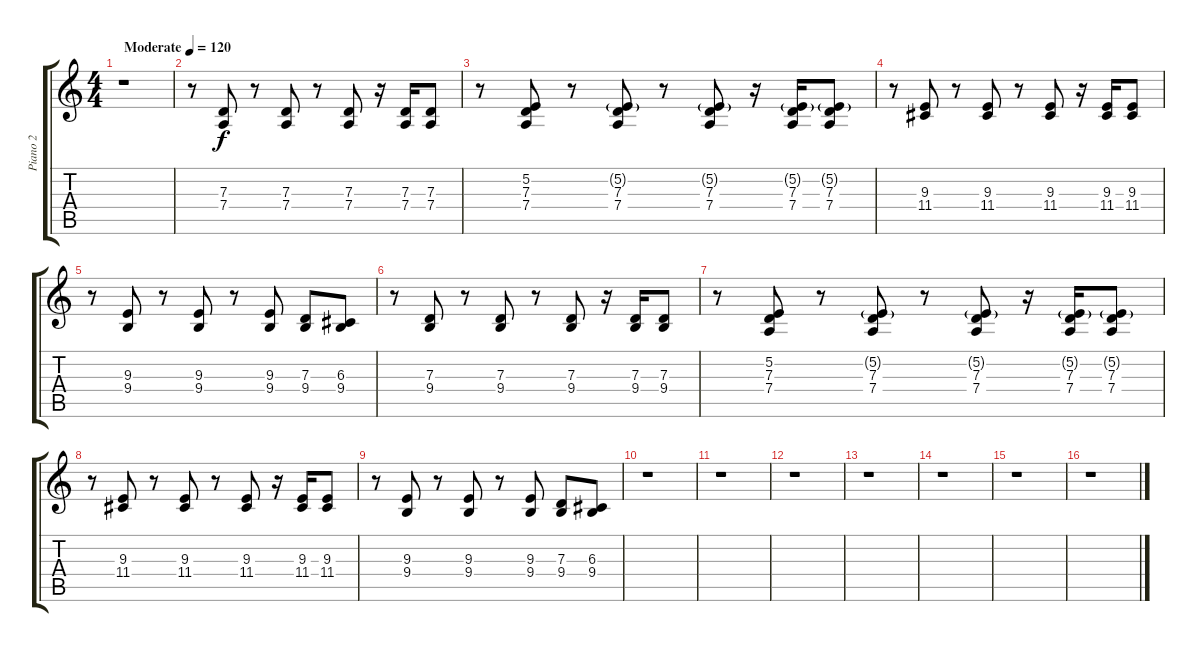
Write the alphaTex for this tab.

\track ("Piano 2" "Piano 2") {instrument electricpiano2}
\staff {score tabs}
\tuning (E4 B3 G3 D3 A2 E2) {hide}
\ts (4 4)
\tempo (120 "Moderate")
\clef g2
\ks c
r.1{dy f instrument electricpiano2} |
r.8 (7.3 7.4).8 r.8 (7.3 7.4).8 r.8 (7.3 7.4).8 r.16 (7.3 7.4).16 (7.3 7.4).8 |
r.8 (5.2 7.3 7.4).8 r.8 (5.2{g} 7.3 7.4).8 r.8 (5.2{g} 7.3 7.4).8 r.16 (5.2{g} 7.3 7.4).16 (5.2{g} 7.3 7.4).8 |
r.8 (9.3 11.4).8 r.8 (9.3 11.4).8 r.8 (9.3 11.4).8 r.16 (9.3 11.4).16 (9.3 11.4).8 |
r.8 (9.3 9.4).8 r.8 (9.3 9.4).8 r.8 (9.3 9.4).8 (7.3 9.4).8 (6.3 9.4).8 |
r.8 (7.3 9.4).8 r.8 (7.3 9.4).8 r.8 (7.3 9.4).8 r.16 (7.3 9.4).16 (7.3 9.4).8 |
r.8 (5.2 7.3 7.4).8 r.8 (5.2{g} 7.3 7.4).8 r.8 (5.2{g} 7.3 7.4).8 r.16 (5.2{g} 7.3 7.4).16 (5.2{g} 7.3 7.4).8 |
r.8 (9.3 11.4).8 r.8 (9.3 11.4).8 r.8 (9.3 11.4).8 r.16 (9.3 11.4).16 (9.3 11.4).8 |
r.8 (9.3 9.4).8 r.8 (9.3 9.4).8 r.8 (9.3 9.4).8 (7.3 9.4).8 (6.3 9.4).8 |
\section ("" "")
r.1 |
r.1 |
r.1 |
r.1 |
r.1 |
r.1 |
r.1
